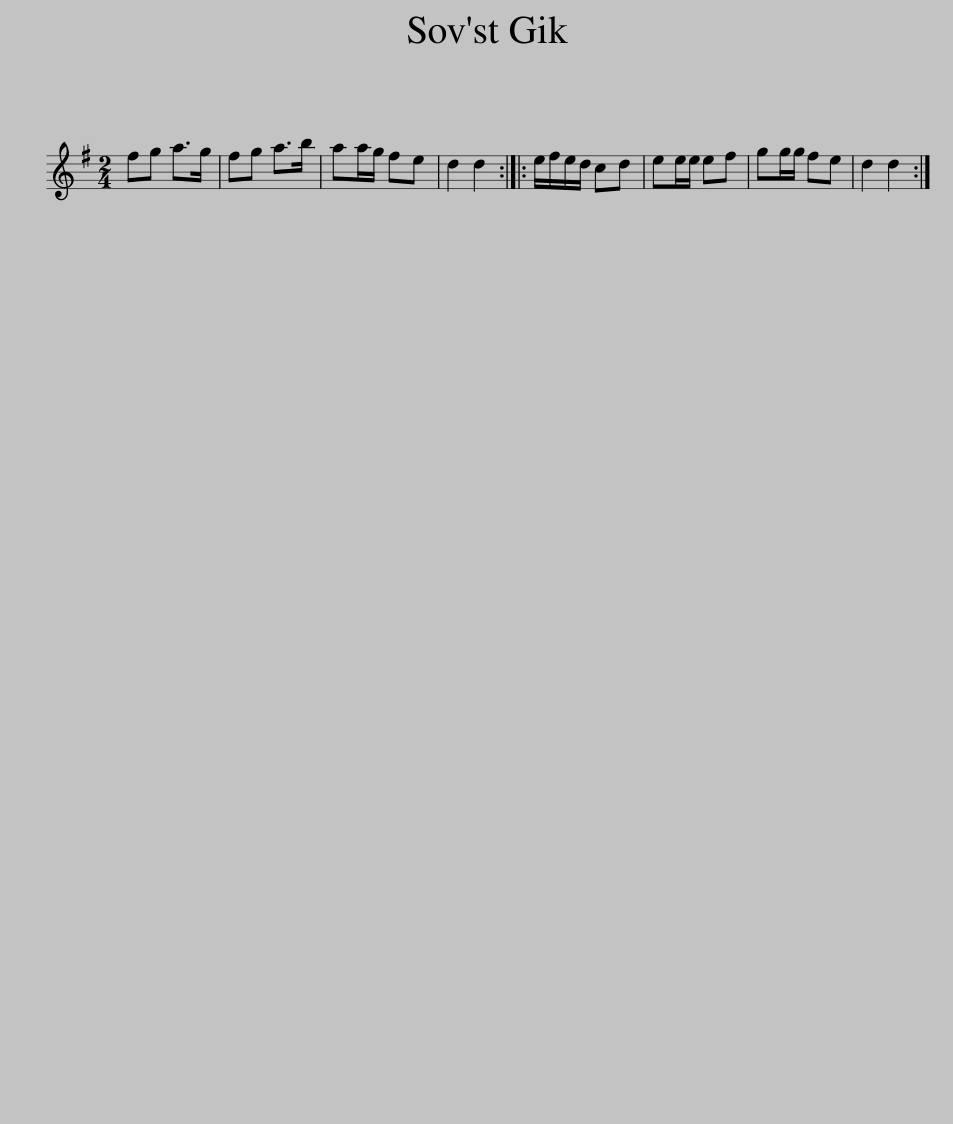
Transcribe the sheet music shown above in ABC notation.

X:1
L:1/8
M:2/4
I:linebreak $
K:G
V:1 treble
V:1
 fg a>g | fg a>b | aa/g/ fe | d2 d2 :: e/f/e/d/ cd | %5
 ee/e/ ef | gg/g/ fe | d2 d2 :| %8
